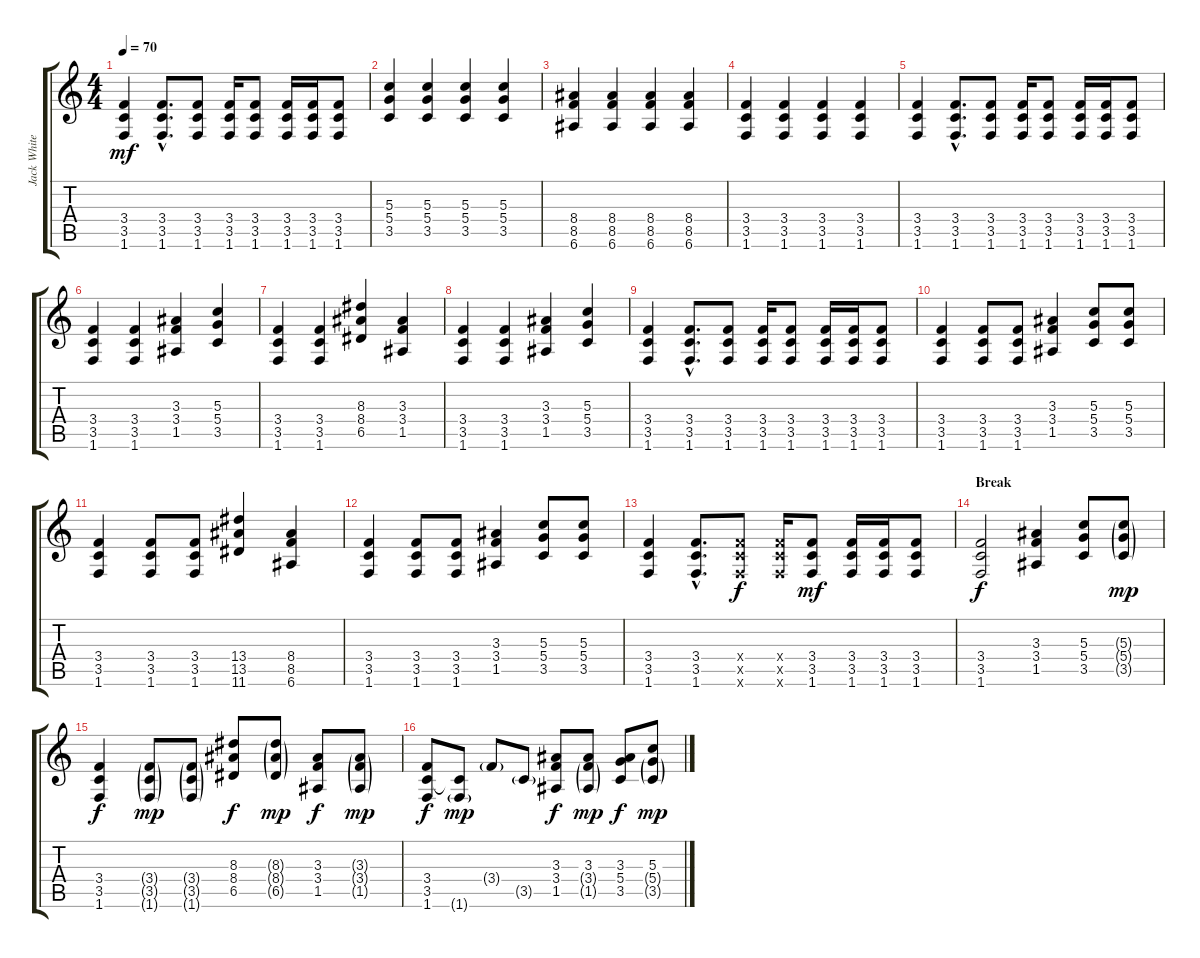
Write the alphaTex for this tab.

\track ("Jack White (Guitar)" "Jack White") {instrument acousticguitarnylon}
\staff {score tabs}
\tuning (E4 B3 G3 D3 A2 E2) {hide}
\ts (4 4)
\tempo 70
\clef g2
\ks c
(3.4 3.5 1.6).4{dy mf} (3.4{hac} 3.5{hac} 1.6{hac}).8{d} (3.4 3.5 1.6).8 (3.4 3.5 1.6).16 (3.4 3.5 1.6).8 (3.4 3.5 1.6).16 (3.4 3.5 1.6).16 (3.4 3.5 1.6).8 |
(5.3 5.4 3.5).4 (5.3 5.4 3.5).4 (5.3 5.4 3.5).4 (5.3 5.4 3.5).4 |
(8.4 8.5 6.6).4 (8.4 8.5 6.6).4 (8.4 8.5 6.6).4 (8.4 8.5 6.6).4 |
(3.4 3.5 1.6).4 (3.4 3.5 1.6).4 (3.4 3.5 1.6).4 (3.4 3.5 1.6).4 |
(3.4 3.5 1.6).4 (3.4{hac} 3.5{hac} 1.6{hac}).8{d} (3.4 3.5 1.6).8 (3.4 3.5 1.6).16 (3.4 3.5 1.6).8 (3.4 3.5 1.6).16 (3.4 3.5 1.6).16 (3.4 3.5 1.6).8 |
(3.4 3.5 1.6).4 (3.4 3.5 1.6).4 (3.3 3.4 1.5).4 (5.3 5.4 3.5).4 |
(3.4 3.5 1.6).4 (3.4 3.5 1.6).4 (8.3 8.4 6.5).4 (3.3 3.4 1.5).4 |
(3.4 3.5 1.6).4 (3.4 3.5 1.6).4 (3.3 3.4 1.5).4 (5.3 5.4 3.5).4 |
(3.4 3.5 1.6).4 (3.4{hac} 3.5{hac} 1.6{hac}).8{d} (3.4 3.5 1.6).8 (3.4 3.5 1.6).16 (3.4 3.5 1.6).8 (3.4 3.5 1.6).16 (3.4 3.5 1.6).16 (3.4 3.5 1.6).8 |
(3.4 3.5 1.6).4 (3.4 3.5 1.6).8 (3.4 3.5 1.6).8 (3.3 3.4 1.5).4 (5.3 5.4 3.5).8 (5.3 5.4 3.5).8 |
(3.4 3.5 1.6).4 (3.4 3.5 1.6).8 (3.4 3.5 1.6).8 (13.4 13.5 11.6).4 (8.4 8.5 6.6).4 |
(3.4 3.5 1.6).4 (3.4 3.5 1.6).8 (3.4 3.5 1.6).8 (3.3 3.4 1.5).4 (5.3 5.4 3.5).8 (5.3 5.4 3.5).8 |
(3.4 3.5 1.6).4 (3.4{hac} 3.5{hac} 1.6{hac}).8{d} (3.4{x} 3.5{x} 1.6{x}).8{dy f} (3.4{x} 3.5{x} 1.6{x}).16 (3.4 3.5 1.6).8{dy mf} (3.4 3.5 1.6).16 (3.4 3.5 1.6).16 (3.4 3.5 1.6).8 |
\section ("" "Break")
(3.4 3.5 1.6).2{dy f} (3.3 3.4 1.5).4 (5.3 5.4 3.5).8 (5.3{g} 5.4{g} 3.5{g}).8{dy mp} |
(3.4 3.5 1.6).4{dy f} (3.4{g} 3.5{g} 1.6{g}).8{dy mp} (3.4{g} 3.5{g} 1.6{g}).8 (8.3 8.4 6.5).8{dy f} (8.3{g} 8.4{g} 6.5{g}).8{dy mp} (3.3 3.4 1.5).8{dy f} (3.3{g} 3.4{g} 1.5{g}).8{dy mp} |
(3.4 3.5 1.6).8{dy f} (3.5{t} 1.6{g}).8{dy mp} 3.4{g}.8 3.5{g}.8 (3.3 3.4 1.5).8{dy f} (3.3 3.4{g} 1.5{g}).8{dy mp} (3.3 5.4 3.5).8{dy f} (5.3 5.4{g} 3.5{g}).8{dy mp}
